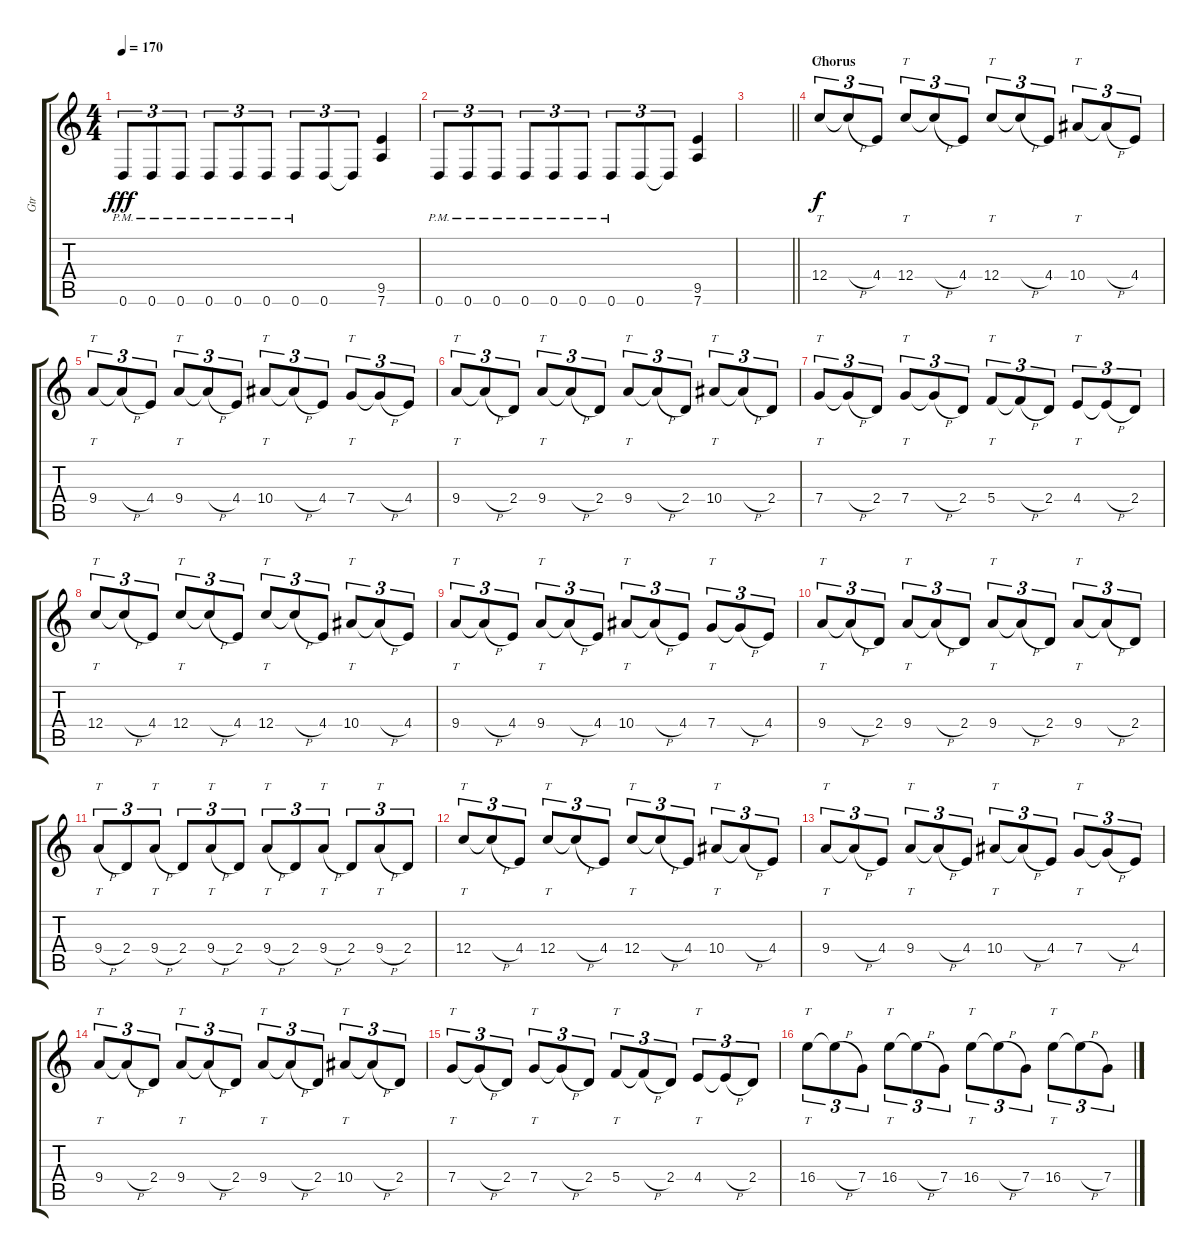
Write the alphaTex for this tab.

\track ("Gtr" "Gtr") {instrument overdrivenguitar}
\staff {score tabs}
\tuning (D4 A3 F3 C3 G2 D2) {hide}
\ts (4 4)
\tempo 170
\clef g2
\ks c
0.6{pm}.8{tu (3 2) dy fff} 0.6{pm}.8{tu (3 2)} 0.6{pm}.8{tu (3 2)} 0.6{pm}.8{tu (3 2)} 0.6{pm}.8{tu (3 2)} 0.6{pm}.8{tu (3 2)} 0.6{pm}.8{tu (3 2)} 0.6.8{tu (3 2)} 0.6{t}.8{tu (3 2)} (9.5 7.6).4 |
0.6{pm}.8{tu (3 2)} 0.6{pm}.8{tu (3 2)} 0.6{pm}.8{tu (3 2)} 0.6{pm}.8{tu (3 2)} 0.6{pm}.8{tu (3 2)} 0.6{pm}.8{tu (3 2)} 0.6{pm}.8{tu (3 2)} 0.6.8{tu (3 2)} 0.6{t}.8{tu (3 2)} (9.5 7.6).4 |
\barLineRight lightlight
|
\section ("" "Chorus")
12.4.8{tt tu (3 2) dy f} 12.4{h t}.8{tu (3 2)} 4.4.8{tu (3 2)} 12.4.8{tt tu (3 2)} 12.4{h t}.8{tu (3 2)} 4.4.8{tu (3 2)} 12.4.8{tt tu (3 2)} 12.4{h t}.8{tu (3 2)} 4.4.8{tu (3 2)} 10.4.8{tt tu (3 2)} 10.4{h t}.8{tu (3 2)} 4.4.8{tu (3 2)} |
9.4.8{tt tu (3 2)} 9.4{h t}.8{tu (3 2)} 4.4.8{tu (3 2)} 9.4.8{tt tu (3 2)} 9.4{h t}.8{tu (3 2)} 4.4.8{tu (3 2)} 10.4.8{tt tu (3 2)} 10.4{h t}.8{tu (3 2)} 4.4.8{tu (3 2)} 7.4.8{tt tu (3 2)} 7.4{h t}.8{tu (3 2)} 4.4.8{tu (3 2)} |
9.4.8{tt tu (3 2)} 9.4{h t}.8{tu (3 2)} 2.4.8{tu (3 2)} 9.4.8{tt tu (3 2)} 9.4{h t}.8{tu (3 2)} 2.4.8{tu (3 2)} 9.4.8{tt tu (3 2)} 9.4{h t}.8{tu (3 2)} 2.4.8{tu (3 2)} 10.4.8{tt tu (3 2)} 10.4{h t}.8{tu (3 2)} 2.4.8{tu (3 2)} |
7.4.8{tt tu (3 2)} 7.4{h t}.8{tu (3 2)} 2.4.8{tu (3 2)} 7.4.8{tt tu (3 2)} 7.4{h t}.8{tu (3 2)} 2.4.8{tu (3 2)} 5.4.8{tt tu (3 2)} 5.4{h t}.8{tu (3 2)} 2.4.8{tu (3 2)} 4.4.8{tt tu (3 2)} 4.4{h t}.8{tu (3 2)} 2.4.8{tu (3 2)} |
12.4.8{tt tu (3 2)} 12.4{h t}.8{tu (3 2)} 4.4.8{tu (3 2)} 12.4.8{tt tu (3 2)} 12.4{h t}.8{tu (3 2)} 4.4.8{tu (3 2)} 12.4.8{tt tu (3 2)} 12.4{h t}.8{tu (3 2)} 4.4.8{tu (3 2)} 10.4.8{tt tu (3 2)} 10.4{h t}.8{tu (3 2)} 4.4.8{tu (3 2)} |
9.4.8{tt tu (3 2)} 9.4{h t}.8{tu (3 2)} 4.4.8{tu (3 2)} 9.4.8{tt tu (3 2)} 9.4{h t}.8{tu (3 2)} 4.4.8{tu (3 2)} 10.4.8{tt tu (3 2)} 10.4{h t}.8{tu (3 2)} 4.4.8{tu (3 2)} 7.4.8{tt tu (3 2)} 7.4{h t}.8{tu (3 2)} 4.4.8{tu (3 2)} |
9.4.8{tt tu (3 2)} 9.4{h t}.8{tu (3 2)} 2.4.8{tu (3 2)} 9.4.8{tt tu (3 2)} 9.4{h t}.8{tu (3 2)} 2.4.8{tu (3 2)} 9.4.8{tt tu (3 2)} 9.4{h t}.8{tu (3 2)} 2.4.8{tu (3 2)} 9.4.8{tt tu (3 2)} 9.4{h t}.8{tu (3 2)} 2.4.8{tu (3 2)} |
9.4{h}.8{tt tu (3 2)} 2.4.8{tu (3 2)} 9.4{h}.8{tt tu (3 2)} 2.4.8{tu (3 2)} 9.4{h}.8{tt tu (3 2)} 2.4.8{tu (3 2)} 9.4{h}.8{tt tu (3 2)} 2.4.8{tu (3 2)} 9.4{h}.8{tt tu (3 2)} 2.4.8{tu (3 2)} 9.4{h}.8{tt tu (3 2)} 2.4.8{tu (3 2)} |
12.4.8{tt tu (3 2)} 12.4{h t}.8{tu (3 2)} 4.4.8{tu (3 2)} 12.4.8{tt tu (3 2)} 12.4{h t}.8{tu (3 2)} 4.4.8{tu (3 2)} 12.4.8{tt tu (3 2)} 12.4{h t}.8{tu (3 2)} 4.4.8{tu (3 2)} 10.4.8{tt tu (3 2)} 10.4{h t}.8{tu (3 2)} 4.4.8{tu (3 2)} |
9.4.8{tt tu (3 2)} 9.4{h t}.8{tu (3 2)} 4.4.8{tu (3 2)} 9.4.8{tt tu (3 2)} 9.4{h t}.8{tu (3 2)} 4.4.8{tu (3 2)} 10.4.8{tt tu (3 2)} 10.4{h t}.8{tu (3 2)} 4.4.8{tu (3 2)} 7.4.8{tt tu (3 2)} 7.4{h t}.8{tu (3 2)} 4.4.8{tu (3 2)} |
9.4.8{tt tu (3 2)} 9.4{h t}.8{tu (3 2)} 2.4.8{tu (3 2)} 9.4.8{tt tu (3 2)} 9.4{h t}.8{tu (3 2)} 2.4.8{tu (3 2)} 9.4.8{tt tu (3 2)} 9.4{h t}.8{tu (3 2)} 2.4.8{tu (3 2)} 10.4.8{tt tu (3 2)} 10.4{h t}.8{tu (3 2)} 2.4.8{tu (3 2)} |
7.4.8{tt tu (3 2)} 7.4{h t}.8{tu (3 2)} 2.4.8{tu (3 2)} 7.4.8{tt tu (3 2)} 7.4{h t}.8{tu (3 2)} 2.4.8{tu (3 2)} 5.4.8{tt tu (3 2)} 5.4{h t}.8{tu (3 2)} 2.4.8{tu (3 2)} 4.4.8{tt tu (3 2)} 4.4{h t}.8{tu (3 2)} 2.4.8{tu (3 2)} |
16.4.8{tt tu (3 2)} 16.4{h t}.8{tu (3 2)} 7.4.8{tu (3 2)} 16.4.8{tt tu (3 2)} 16.4{h t}.8{tu (3 2)} 7.4.8{tu (3 2)} 16.4.8{tt tu (3 2)} 16.4{h t}.8{tu (3 2)} 7.4.8{tu (3 2)} 16.4.8{tt tu (3 2)} 16.4{h t}.8{tu (3 2)} 7.4.8{tu (3 2)}
